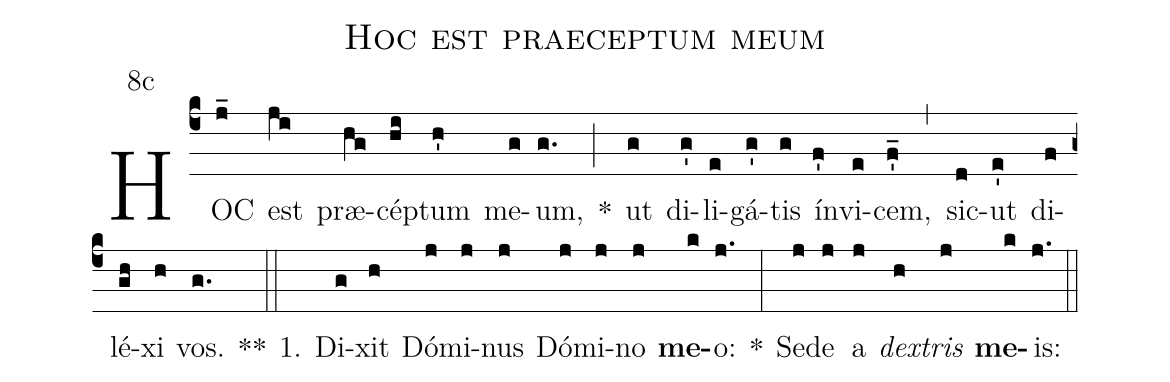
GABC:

name:Hoc est praeceptum meum;
office-part:Antiphona;
mode:8;
annotation: 8c;
%%
(c4) HOC(j_) est(ji) præ(hg)cé(hi)ptum(h') me(g)um,(g.) *(;) ut(g) di(g')li(e)gá(g')tis(g) ín(f')vi(e)cem,(f'_) (,) sic(d)ut(e') di(f)lé(gh)xi(h) vos.(g.) **(::)
1. Di(g)xit(h) Dó(j)mi(j)nus(j) Dó(j)mi(j)no(j) <b>me</b>(k)o:(j.) *(:) Se(j)de(j) a(j) <i>dex</i>(h)<i>tris</i>(j) <b>me</b>(k)is:(j.) (::)
